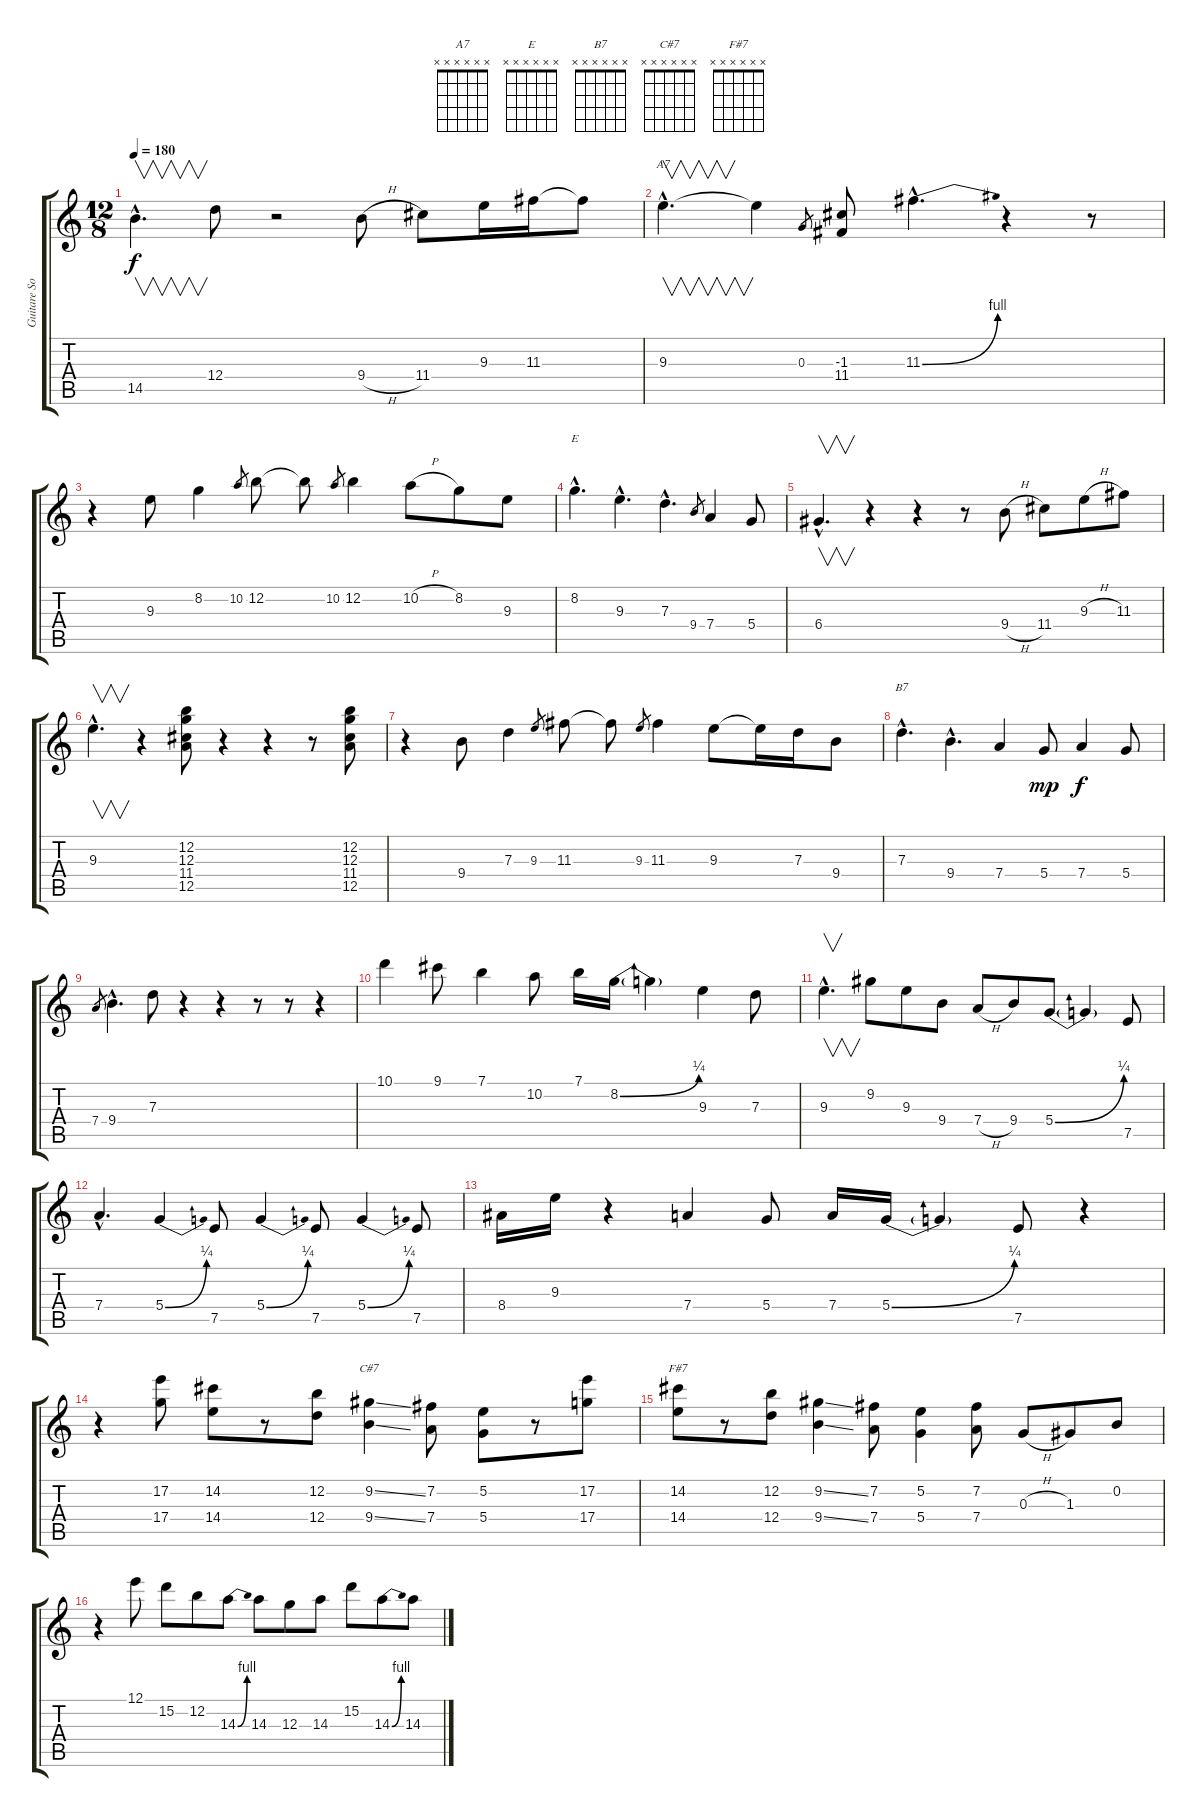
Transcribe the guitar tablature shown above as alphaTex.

\track ("Guitare Solo" "Guitare So") {instrument distortionguitar}
\staff {score tabs}
\tuning (E4 B3 G3 D3 A2 E2) {hide}
\chord ("A7" x x x x x x) {firstfret 0}
\chord ("E" x x x x x x) {firstfret 0}
\chord ("B7" x x x x x x) {firstfret 0}
\chord ("C#7" x x x x x x) {firstfret 0}
\chord ("F#7" x x x x x x) {firstfret 0}
\ts (12 8)
\tempo 180
\clef g2
\ks c
14.5{hac}.4{v d dy f} 12.4.8 r.2 9.4{h}.8 11.4.8 9.3.16 11.3.16 11.3{t}.8 |
9.3{hac}.4{v d ch "A7"} 9.3{t}.4 0.3.8{gr} (-1.3 11.4).8 11.3{be (bend 0 0 60 4) hac}.4{d} r.4 r.8 |
r.4 9.3.8 8.2.4 10.2.8{gr} 12.2.8 12.2{t}.8 10.2.8{gr} 12.2.4 10.2{h}.8 8.2.8 9.3.8 |
8.2{hac}.4{d ch "E"} 9.3{hac}.4{d} 7.3{hac}.4{d} 9.4.8{gr} 7.4.4 5.4.8 |
6.4{hac}.4{v d} r.4 r.4 r.8 9.4{h}.8 11.4.8 9.3{h}.8 11.3.8 |
9.3{hac}.4{v d} r.4 (12.2 12.3 11.4 12.5).8 r.4 r.4 r.8 (12.2 12.3 11.4 12.5).8 |
r.4 9.4.8 7.3.4 9.3.8{gr} 11.3.8 11.3{t}.8 9.3.8{gr} 11.3.4 9.3.8 9.3{t}.16 7.3.16 9.4.8 |
7.3{hac}.4{d ch "B7"} 9.4{hac}.4{d} 7.4.4 5.4.8{dy mp} 7.4.4{dy f} 5.4.8 |
7.4.8{gr} 9.4{hac}.4{d} 7.3.8 r.4 r.4 r.8 r.8 r.4 |
10.1.4 9.1.8 7.1.4 10.2.8 7.1.16 8.2{be (bend 0 0 60 1)}.16 8.2{t}.4 9.3.4 7.3.8 |
9.3{hac}.4{v d} 9.2.8 9.3.8 9.4.8 7.4{h}.8 9.4.8 5.4{be (bend 0 0 60 1)}.8 5.4{t}.4 7.5.8 |
7.4{hac}.4{d} 5.4{be (bend 0 0 60 1)}.4 7.5.8 5.4{be (bend 0 0 60 1)}.4 7.5.8 5.4{be (bend 0 0 60 1)}.4 7.5.8 |
8.4.16 9.3.16 r.4 7.4.4 5.4.8 7.4.16 5.4{be (bend 0 0 60 1)}.16 5.4{t}.4 7.5.8 r.4 |
r.4 (17.2 17.4).8 (14.2 14.4).8 r.8 (12.2 12.4).8 (9.2{ss} 9.4{ss}).4{ch "C#7"} (7.2 7.4).8 (5.2 5.4).8 r.8 (17.2 17.4).8 |
(14.2 14.4).8{ch "F#7"} r.8 (12.2 12.4).8 (9.2{ss} 9.4{ss}).4 (7.2 7.4).8 (5.2 5.4).4 (7.2 7.4).8 0.3{h}.8 1.3.8 0.2.8 |
r.4 12.1.8 15.2.8 12.2.8 14.3{be (bend 0 0 60 4)}.8 14.3.8 12.3.8 14.3.8 15.2.8 14.3{be (bend 0 0 60 4)}.8 14.3.8
